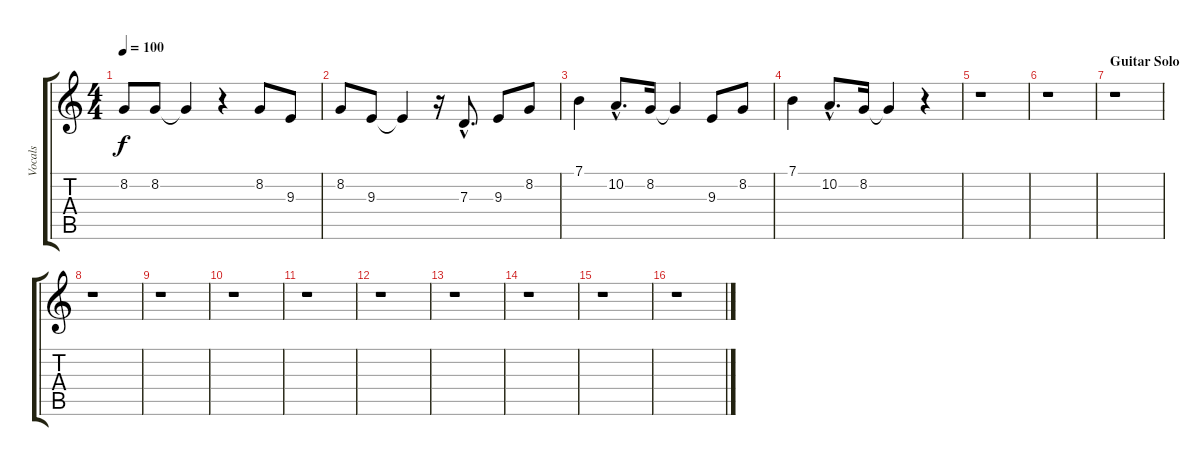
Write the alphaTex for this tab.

\track ("Vocals" "Vocals") {instrument altosax}
\staff {score tabs}
\tuning (E4 B3 G3 D3 A2 E2) {hide}
\ts (4 4)
\tempo 100
\clef g2
\ks c
8.2.8{dy f} 8.2.8 8.2{t}.4 r.4 8.2.8 9.3.8 |
8.2.8 9.3.8 9.3{t}.4 r.16 7.3{hac}.8{d} 9.3.8 8.2.8 |
7.1.4 10.2{hac}.8{d} 8.2.16 8.2{t}.4 9.3.8 8.2.8 |
7.1.4 10.2{hac}.8{d} 8.2.16 8.2{t}.4 r.4 |
r.1 |
r.1 |
\section ("" "Guitar Solo")
r.1 |
r.1 |
r.1 |
r.1 |
r.1 |
r.1 |
r.1 |
r.1 |
r.1 |
r.1
